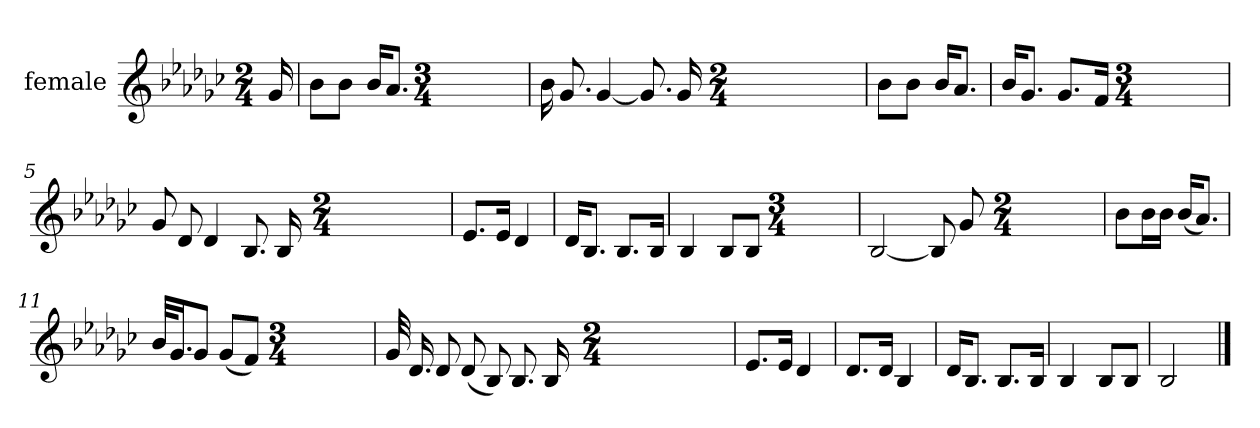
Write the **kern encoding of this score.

**kern
*part1
*staff1
*I"female
*clefG2
*k[b-e-a-d-g-c-]
*M2/4
*MM100
=
16g-
=1
8b-\L
8b-\J
16b-/KL
8.a-/J
*M3/4
=2
16b-
8.g-
[4g-
8.g-]
16g-
*M2/4
=3
8b-\L
8b-\J
16b-/KL
8.a-/J
=4
16b-/KL
8.g-/J
8.g-/L
16f/Jk
*M3/4
=5
8g-
8d-
4d-
8.B-
16B-
*M2/4
=6
8.e-/L
16e-/Jk
4d-
=7
16d-/KL
8.B-/J
8.B-/L
16B-/Jk
=8
4B-
8B-/L
8B-/J
*M3/4
=9
[2B-
8B-]
8g-
*M2/4
=10
8b-\L
16b-\L
16b-\JJ
(16b-/KL
8.a-/J)
=11
32b-/KLL
16.g-/J
8g-/J
(8g-/L
8f/J)
*M3/4
=12
32g-
16.d-
8d-
(8d-
8B-)
8.B-
16B-
*M2/4
=13
8.e-/L
16e-/Jk
4d-
=14
8.d-/L
16d-/Jk
4B-
=15
16d-/KL
8.B-/J
8.B-/L
16B-/Jk
=16
4B-
8B-/L
8B-/J
=17
2B-
==
*-
